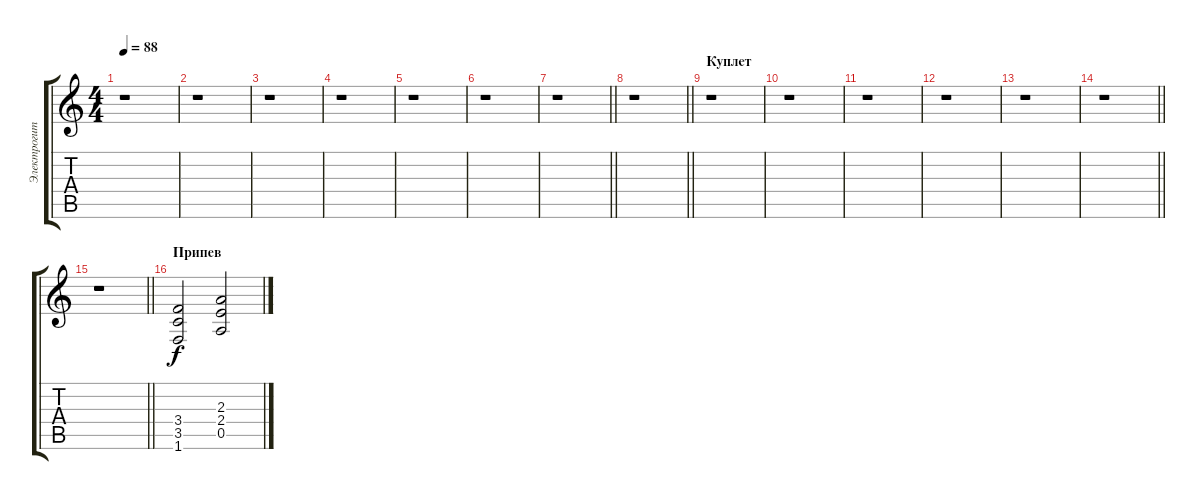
\track ("Электрогитара" "Электрогит") {instrument distortionguitar}
\staff {score tabs}
\tuning (E4 B3 G3 D3 A2 E2) {hide}
\ts (4 4)
\tempo 88
\clef g2
\ks c
r.1{dy f} |
r.1 |
r.1 |
r.1 |
r.1 |
r.1 |
\barLineRight lightlight
r.1 |
\barLineRight lightlight
r.1 |
\section ("" "Куплет")
r.1 |
r.1 |
r.1 |
r.1 |
r.1 |
\barLineRight lightlight
r.1 |
\barLineRight lightlight
r.1 |
\section ("" "Припев")
(3.4 3.5 1.6).2 (2.3 2.4 0.5).2
